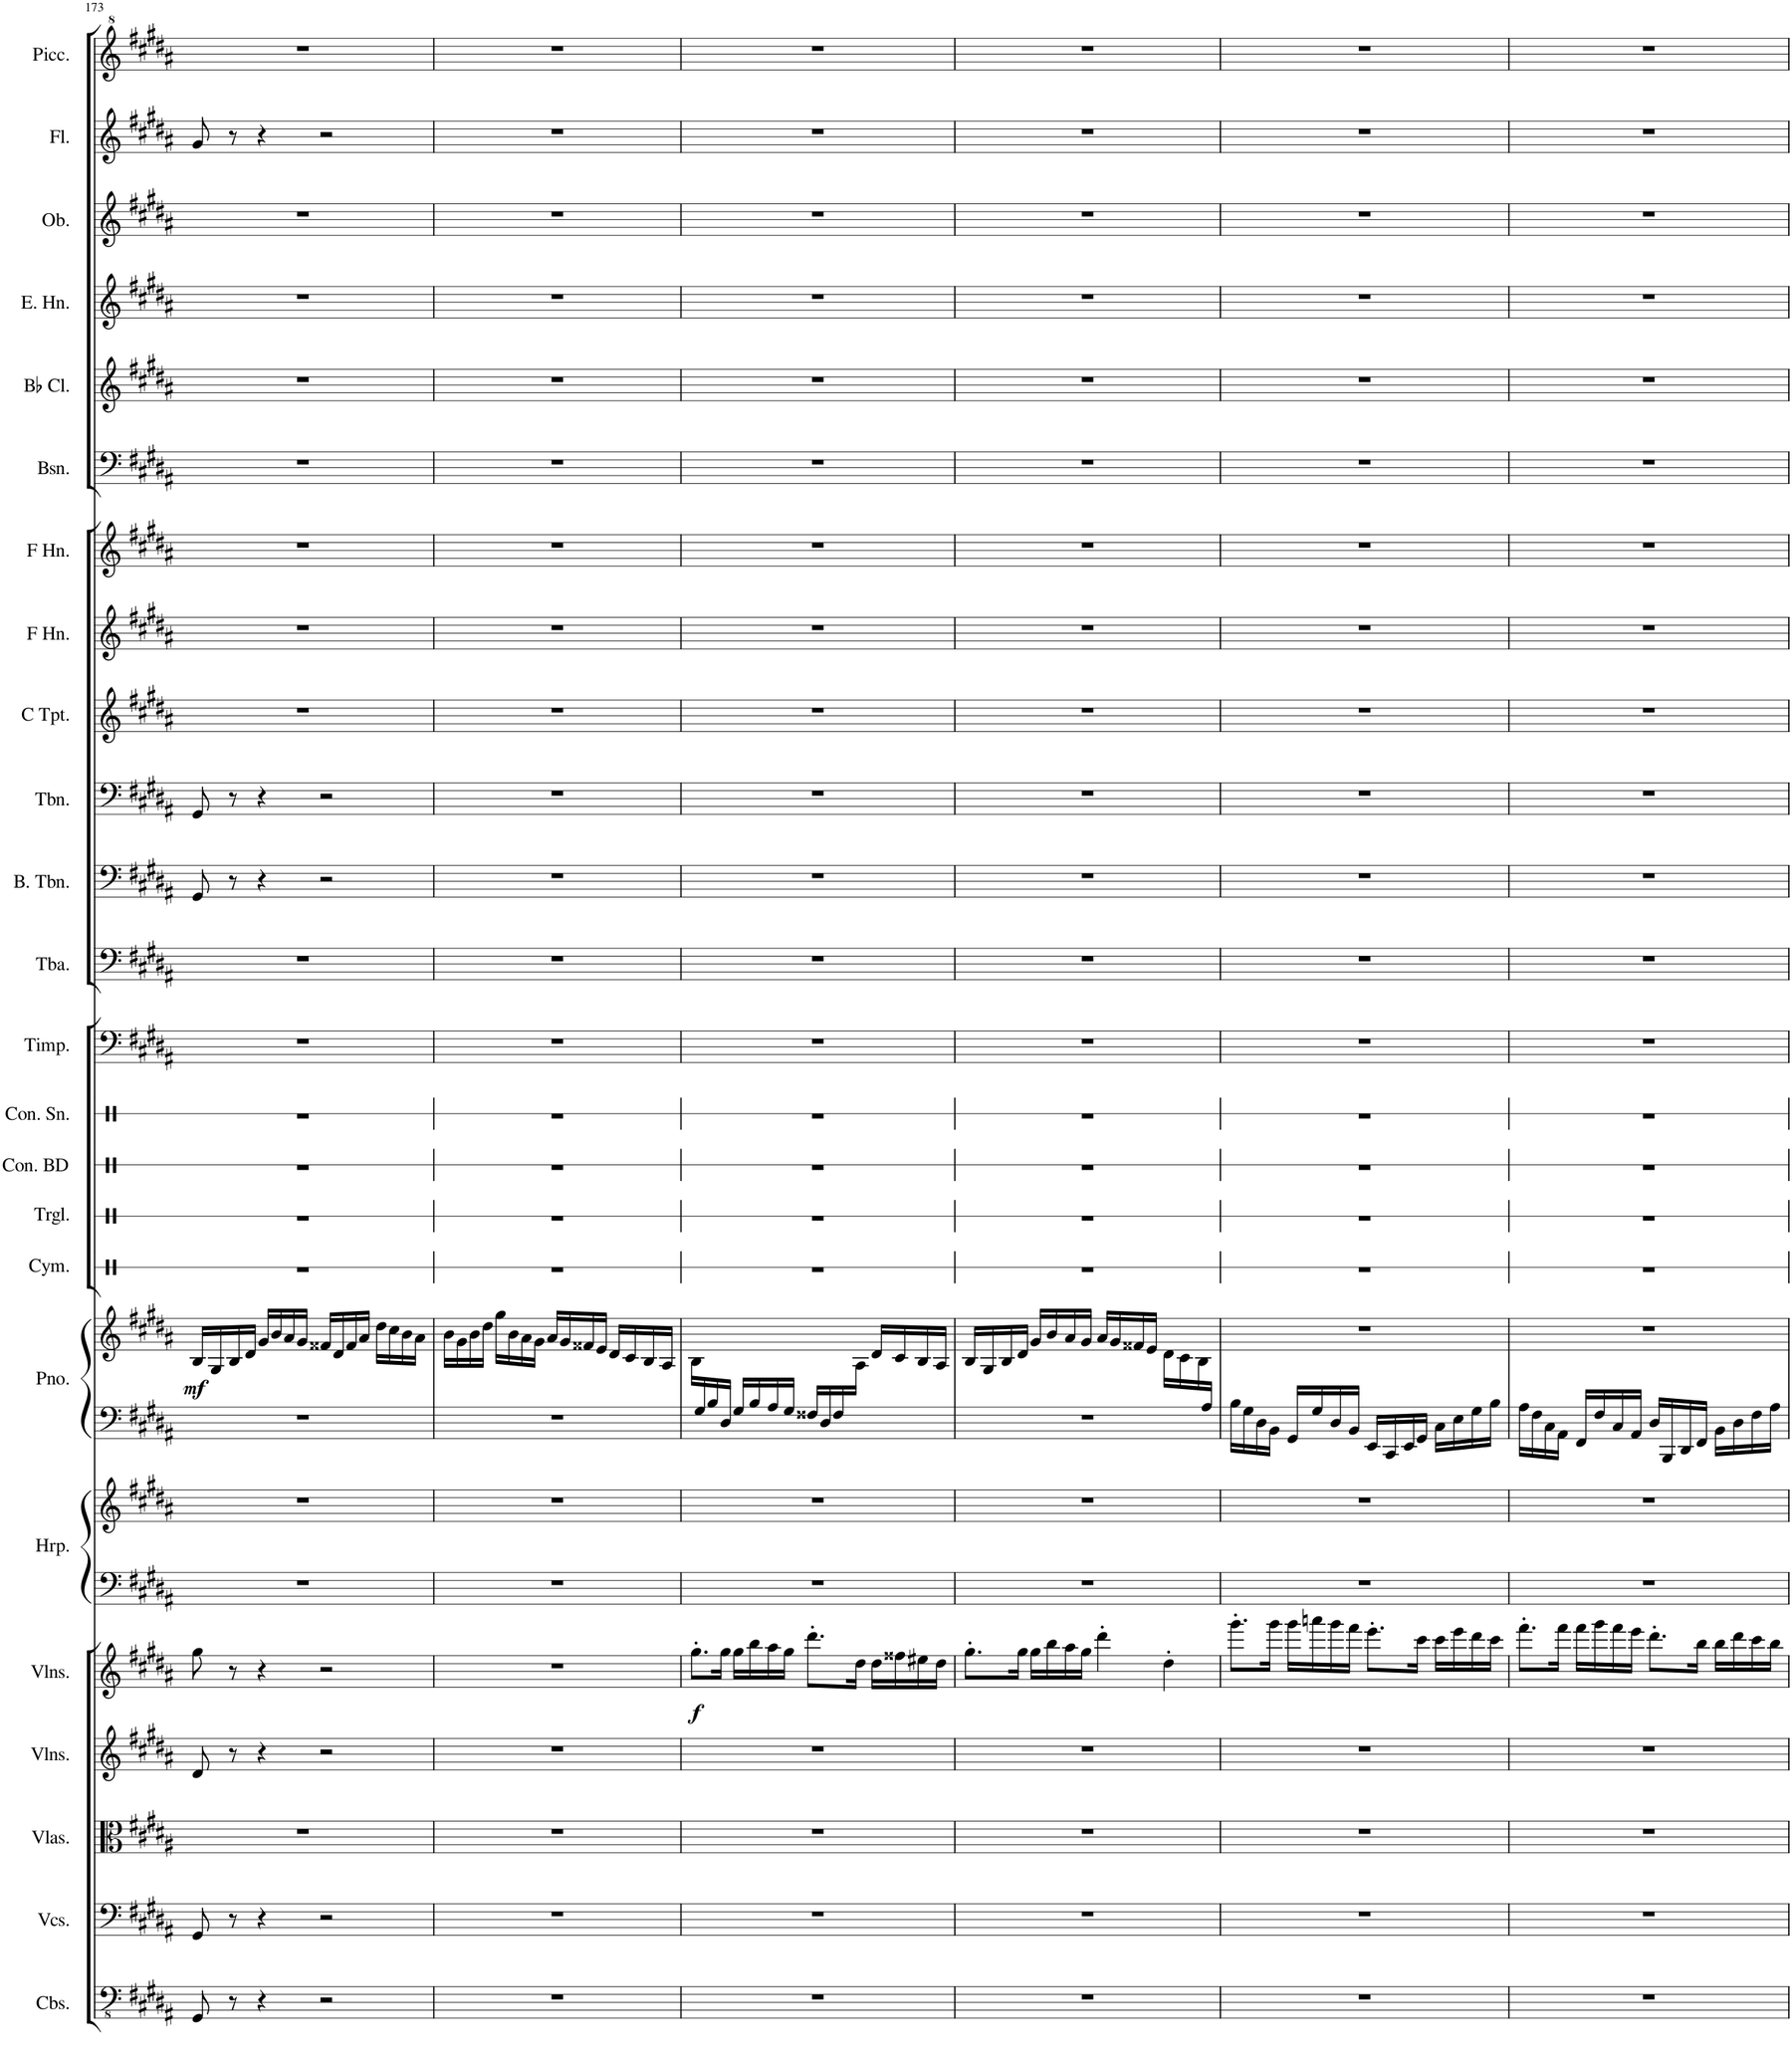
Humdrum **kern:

**kern	**kern	**kern	**kern	**kern	**dynam	**kern	**kern	**kern	**kern	**dynam	**kern	**kern	**kern	**kern	**kern	**kern	**kern	**kern	**kern	**kern	**kern	**kern	**kern	**kern	**kern	**kern	**kern
*part24	*part23	*part22	*part21	*part20	*part20	*part19	*part19	*part18	*part18	*part18	*part17	*part16	*part15	*part14	*part13	*part12	*part11	*part10	*part9	*part8	*part7	*part6	*part5	*part4	*part3	*part2	*part1
*staff26	*staff25	*staff24	*staff23	*staff22	*staff22	*staff21	*staff20	*staff19	*staff18	*staff18/19	*staff17	*staff16	*staff15	*staff14	*staff13	*staff12	*staff11	*staff10	*staff9	*staff8	*staff7	*staff6	*staff5	*staff4	*staff3	*staff2	*staff1
*I"Contrabasses	*I"Violoncellos	*I"Violas	*I"Violins	*I"Violins	*	*I"Harp	*	*I"Piano	*	*	*I"Cymbal	*I"Triangle	*I"Concert Bass Drum	*I"Concert Snare Drum	*I"Timpani	*I"Tuba	*I"Bass Trombone	*I"Trombone	*I"C Trumpet	*I"Horn in F	*I"Horn in F	*I"Bassoon	*I"Bb Clarinet	*I"English Horn	*I"Oboe	*I"Flute	*I"Piccolo
*I'Cbs.	*I'Vcs.	*I'Vlas.	*I'Vlns.	*I'Vlns.	*	*I'Hrp.	*	*I'Pno.	*	*	*I'Cym.	*I'Trgl.	*I'Con. BD	*I'Con. Sn.	*I'Timp.	*I'Tba.	*I'B. Tbn.	*I'Tbn.	*I'C Tpt.	*	*	*I'Bsn.	*I'Bb Cl.	*I'E. Hn.	*I'Ob.	*I'Fl.	*I'Picc.
!!LO:PB:g=z
*clefFv4	*clefF4	*clefC3	*clefG2	*clefG2	*	*clefF4	*clefG2	*clefF4	*clefG2	*	*clefX	*clefX	*clefX	*clefX	*clefF4	*clefF4	*clefF4	*clefF4	*clefG2	*clefG2	*clefG2	*clefF4	*clefG2	*clefG2	*clefG2	*clefG2	*clefG^2
*	*	*	*	*	*	*	*	*	*	*	*	*	*	*	*	*	*	*	*	*ITrd4c7	*ITrd4c7	*	*ITrd1c2	*	*	*	*ITrd-7c-12
*k[f#c#g#d#a#]	*k[f#c#g#d#a#]	*k[f#c#g#d#a#]	*k[f#c#g#d#a#]	*k[f#c#g#d#a#]	*	*k[f#c#g#d#a#]	*k[f#c#g#d#a#]	*k[f#c#g#d#a#]	*k[f#c#g#d#a#]	*	*k[]	*k[]	*k[]	*k[]	*k[f#c#g#d#a#]	*k[f#c#g#d#a#]	*k[f#c#g#d#a#]	*k[f#c#g#d#a#]	*k[f#c#g#d#a#]	*k[f#c#g#d#a#]	*k[f#c#g#d#a#]	*k[f#c#g#d#a#]	*k[f#c#g#d#a#]	*k[f#c#g#d#a#]	*k[f#c#g#d#a#]	*k[f#c#g#d#a#]	*k[f#c#g#d#a#]
*M4/4	*M4/4	*M4/4	*M4/4	*M4/4	*	*M4/4	*M4/4	*M4/4	*M4/4	*	*M4/4	*M4/4	*M4/4	*M4/4	*M4/4	*M4/4	*M4/4	*M4/4	*M4/4	*M4/4	*M4/4	*M4/4	*M4/4	*M4/4	*M4/4	*M4/4	*M4/4
=173	=173	=173	=173	=173	=173	=173	=173	=173	=173	=173	=173	=173	=173	=173	=173	=173	=173	=173	=173	=173	=173	=173	=173	=173	=173	=173	=173
!	!	!	!	!	!	!	!	!	!	!LO:DY:b	!	!	!	!	!	!	!	!	!	!	!	!	!	!	!	!	!
8GGG#/	8GG#/	1r	8d#/	8gg#\	.	1r	1r	1r	16B/LL	mf	1r	1r	1r	1r	1r	1r	8GG#/	8GG#/	1r	1r	1r	1r	1r	1r	1r	8g#/	1r
.	.	.	.	.	.	.	.	.	16G#/	.	.	.	.	.	.	.	.	.	.	.	.	.	.	.	.	.	.
8r	8r	.	8r	8r	.	.	.	.	16B/	.	.	.	.	.	.	.	8r	8r	.	.	.	.	.	.	.	8r	.
.	.	.	.	.	.	.	.	.	16d#/JJ	.	.	.	.	.	.	.	.	.	.	.	.	.	.	.	.	.	.
4r	4r	.	4r	4r	.	.	.	.	16g#/LL	.	.	.	.	.	.	.	4r	4r	.	.	.	.	.	.	.	4r	.
.	.	.	.	.	.	.	.	.	16b/	.	.	.	.	.	.	.	.	.	.	.	.	.	.	.	.	.	.
.	.	.	.	.	.	.	.	.	16a#/	.	.	.	.	.	.	.	.	.	.	.	.	.	.	.	.	.	.
.	.	.	.	.	.	.	.	.	16g#/JJ	.	.	.	.	.	.	.	.	.	.	.	.	.	.	.	.	.	.
2r	2r	.	2r	2r	.	.	.	.	16f##X/LL	.	.	.	.	.	.	.	2r	2r	.	.	.	.	.	.	.	2r	.
.	.	.	.	.	.	.	.	.	16d#/	.	.	.	.	.	.	.	.	.	.	.	.	.	.	.	.	.	.
.	.	.	.	.	.	.	.	.	16f##/	.	.	.	.	.	.	.	.	.	.	.	.	.	.	.	.	.	.
.	.	.	.	.	.	.	.	.	16a#/JJ	.	.	.	.	.	.	.	.	.	.	.	.	.	.	.	.	.	.
.	.	.	.	.	.	.	.	.	16dd#\LL	.	.	.	.	.	.	.	.	.	.	.	.	.	.	.	.	.	.
.	.	.	.	.	.	.	.	.	16cc#\	.	.	.	.	.	.	.	.	.	.	.	.	.	.	.	.	.	.
.	.	.	.	.	.	.	.	.	16b\	.	.	.	.	.	.	.	.	.	.	.	.	.	.	.	.	.	.
.	.	.	.	.	.	.	.	.	16a#\JJ	.	.	.	.	.	.	.	.	.	.	.	.	.	.	.	.	.	.
=174	=174	=174	=174	=174	=174	=174	=174	=174	=174	=174	=174	=174	=174	=174	=174	=174	=174	=174	=174	=174	=174	=174	=174	=174	=174	=174	=174
1r	1r	1r	1r	1r	.	1r	1r	1r	16b\LL	.	1r	1r	1r	1r	1r	1r	1r	1r	1r	1r	1r	1r	1r	1r	1r	1r	1r
.	.	.	.	.	.	.	.	.	16g#\	.	.	.	.	.	.	.	.	.	.	.	.	.	.	.	.	.	.
.	.	.	.	.	.	.	.	.	16b\	.	.	.	.	.	.	.	.	.	.	.	.	.	.	.	.	.	.
.	.	.	.	.	.	.	.	.	16dd#\JJ	.	.	.	.	.	.	.	.	.	.	.	.	.	.	.	.	.	.
.	.	.	.	.	.	.	.	.	16gg#\LL	.	.	.	.	.	.	.	.	.	.	.	.	.	.	.	.	.	.
.	.	.	.	.	.	.	.	.	16b\	.	.	.	.	.	.	.	.	.	.	.	.	.	.	.	.	.	.
.	.	.	.	.	.	.	.	.	16a#\	.	.	.	.	.	.	.	.	.	.	.	.	.	.	.	.	.	.
.	.	.	.	.	.	.	.	.	16g#\JJ	.	.	.	.	.	.	.	.	.	.	.	.	.	.	.	.	.	.
.	.	.	.	.	.	.	.	.	16a#/LL	.	.	.	.	.	.	.	.	.	.	.	.	.	.	.	.	.	.
.	.	.	.	.	.	.	.	.	16g#/	.	.	.	.	.	.	.	.	.	.	.	.	.	.	.	.	.	.
.	.	.	.	.	.	.	.	.	16f##X/	.	.	.	.	.	.	.	.	.	.	.	.	.	.	.	.	.	.
.	.	.	.	.	.	.	.	.	16e/JJ	.	.	.	.	.	.	.	.	.	.	.	.	.	.	.	.	.	.
.	.	.	.	.	.	.	.	.	16d#/LL	.	.	.	.	.	.	.	.	.	.	.	.	.	.	.	.	.	.
.	.	.	.	.	.	.	.	.	16c#/	.	.	.	.	.	.	.	.	.	.	.	.	.	.	.	.	.	.
.	.	.	.	.	.	.	.	.	16B/	.	.	.	.	.	.	.	.	.	.	.	.	.	.	.	.	.	.
.	.	.	.	.	.	.	.	.	16A#/JJ	.	.	.	.	.	.	.	.	.	.	.	.	.	.	.	.	.	.
=175	=175	=175	=175	=175	=175	=175	=175	=175	=175	=175	=175	=175	=175	=175	=175	=175	=175	=175	=175	=175	=175	=175	=175	=175	=175	=175	=175
*	*	*	*	*	*	*	*	*^	*	*	*	*	*	*	*	*	*	*	*	*	*	*	*	*	*	*	*
!	!	!	!	!	!LO:DY:b	!	!	!	!	!	!	!	!	!	!	!	!	!	!	!	!	!	!	!	!	!	!	!
1r	1r	1r	1r	8.gg#'\L	f	1r	1r	16ryy	1ryy	16B\LL	.	1r	1r	1r	1r	1r	1r	1r	1r	1r	1r	1r	1r	1r	1r	1r	1r	1r
.	.	.	.	.	.	.	.	16G#/	.	8ryy	.	.	.	.	.	.	.	.	.	.	.	.	.	.	.	.	.	.
.	.	.	.	.	.	.	.	16B/	.	.	.	.	.	.	.	.	.	.	.	.	.	.	.	.	.	.	.	.
.	.	.	.	16gg#\Jk	.	.	.	16D#/JJ	.	.	.	.	.	.	.	.	.	.	.	.	.	.	.	.	.	.	.	.
.	.	.	.	16gg#\LL	.	.	.	16G#/LL	.	.	.	.	.	.	.	.	.	.	.	.	.	.	.	.	.	.	.	.
.	.	.	.	16bb\	.	.	.	16B/	.	.	.	.	.	.	.	.	.	.	.	.	.	.	.	.	.	.	.	.
.	.	.	.	16aa#\	.	.	.	16A#/	.	.	.	.	.	.	.	.	.	.	.	.	.	.	.	.	.	.	.	.
.	.	.	.	16gg#\JJ	.	.	.	16G#/JJ	.	.	.	.	.	.	.	.	.	.	.	.	.	.	.	.	.	.	.	.
.	.	.	.	8.ddd#'\L	.	.	.	16F##X/LL	.	.	.	.	.	.	.	.	.	.	.	.	.	.	.	.	.	.	.	.
.	.	.	.	.	.	.	.	16D#/	.	.	.	.	.	.	.	.	.	.	.	.	.	.	.	.	.	.	.	.
.	.	.	.	.	.	.	.	16F##/	.	.	.	.	.	.	.	.	.	.	.	.	.	.	.	.	.	.	.	.
.	.	.	.	16dd#\Jk	.	.	.	4ryy	.	16A#\JJ	.	.	.	.	.	.	.	.	.	.	.	.	.	.	.	.	.	.
.	.	.	.	16dd#\LL	.	.	.	.	.	16d#/LL	.	.	.	.	.	.	.	.	.	.	.	.	.	.	.	.	.	.
.	.	.	.	16ff##X\	.	.	.	.	.	16c#/	.	.	.	.	.	.	.	.	.	.	.	.	.	.	.	.	.	.
.	.	.	.	16ee#X\	.	.	.	.	.	16B/	.	.	.	.	.	.	.	.	.	.	.	.	.	.	.	.	.	.
.	.	.	.	16dd#\JJ	.	.	.	16ryy	.	16A#/JJ	.	.	.	.	.	.	.	.	.	.	.	.	.	.	.	.	.	.
=176	=176	=176	=176	=176	=176	=176	=176	=176	=176	=176	=176	=176	=176	=176	=176	=176	=176	=176	=176	=176	=176	=176	=176	=176	=176	=176	=176	=176
1r	1r	1r	1r	8.gg#'\L	.	1r	1r	2...ryy	1r	16B/LL	.	1r	1r	1r	1r	1r	1r	1r	1r	1r	1r	1r	1r	1r	1r	1r	1r	1r
.	.	.	.	.	.	.	.	.	.	16G#/	.	.	.	.	.	.	.	.	.	.	.	.	.	.	.	.	.	.
.	.	.	.	.	.	.	.	.	.	16B/	.	.	.	.	.	.	.	.	.	.	.	.	.	.	.	.	.	.
.	.	.	.	16gg#\Jk	.	.	.	.	.	16d#/JJ	.	.	.	.	.	.	.	.	.	.	.	.	.	.	.	.	.	.
.	.	.	.	16gg#\LL	.	.	.	.	.	16g#/LL	.	.	.	.	.	.	.	.	.	.	.	.	.	.	.	.	.	.
.	.	.	.	16bb\	.	.	.	.	.	16b/	.	.	.	.	.	.	.	.	.	.	.	.	.	.	.	.	.	.
.	.	.	.	16aa#\	.	.	.	.	.	16a#/	.	.	.	.	.	.	.	.	.	.	.	.	.	.	.	.	.	.
.	.	.	.	16gg#\JJ	.	.	.	.	.	16g#/JJ	.	.	.	.	.	.	.	.	.	.	.	.	.	.	.	.	.	.
.	.	.	.	4ddd#'\	.	.	.	.	.	16a#/LL	.	.	.	.	.	.	.	.	.	.	.	.	.	.	.	.	.	.
.	.	.	.	.	.	.	.	.	.	16g#/	.	.	.	.	.	.	.	.	.	.	.	.	.	.	.	.	.	.
.	.	.	.	.	.	.	.	.	.	16f##X/	.	.	.	.	.	.	.	.	.	.	.	.	.	.	.	.	.	.
.	.	.	.	.	.	.	.	.	.	16e/JJ	.	.	.	.	.	.	.	.	.	.	.	.	.	.	.	.	.	.
.	.	.	.	4dd#'\	.	.	.	.	.	16d#\LL	.	.	.	.	.	.	.	.	.	.	.	.	.	.	.	.	.	.
.	.	.	.	.	.	.	.	.	.	16c#\	.	.	.	.	.	.	.	.	.	.	.	.	.	.	.	.	.	.
.	.	.	.	.	.	.	.	.	.	16B\	.	.	.	.	.	.	.	.	.	.	.	.	.	.	.	.	.	.
.	.	.	.	.	.	.	.	16A#/JJ	.	16ryy	.	.	.	.	.	.	.	.	.	.	.	.	.	.	.	.	.	.
*	*	*	*	*	*	*	*	*v	*v	*	*	*	*	*	*	*	*	*	*	*	*	*	*	*	*	*	*	*
=177	=177	=177	=177	=177	=177	=177	=177	=177	=177	=177	=177	=177	=177	=177	=177	=177	=177	=177	=177	=177	=177	=177	=177	=177	=177	=177	=177
1r	1r	1r	1r	8.ggg#'\L	.	1r	1r	16B\LL	1r	.	1r	1r	1r	1r	1r	1r	1r	1r	1r	1r	1r	1r	1r	1r	1r	1r	1r
.	.	.	.	.	.	.	.	16G#\	.	.	.	.	.	.	.	.	.	.	.	.	.	.	.	.	.	.	.
.	.	.	.	.	.	.	.	16D#\	.	.	.	.	.	.	.	.	.	.	.	.	.	.	.	.	.	.	.
.	.	.	.	16ggg#\Jk	.	.	.	16BB\JJ	.	.	.	.	.	.	.	.	.	.	.	.	.	.	.	.	.	.	.
.	.	.	.	16ggg#\LL	.	.	.	16GG#/LL	.	.	.	.	.	.	.	.	.	.	.	.	.	.	.	.	.	.	.
.	.	.	.	16aaan\	.	.	.	16G#/	.	.	.	.	.	.	.	.	.	.	.	.	.	.	.	.	.	.	.
.	.	.	.	16ggg#\	.	.	.	16D#/	.	.	.	.	.	.	.	.	.	.	.	.	.	.	.	.	.	.	.
.	.	.	.	16fff#\JJ	.	.	.	16BB/JJ	.	.	.	.	.	.	.	.	.	.	.	.	.	.	.	.	.	.	.
.	.	.	.	8.eee'\L	.	.	.	16EE/LL	.	.	.	.	.	.	.	.	.	.	.	.	.	.	.	.	.	.	.
.	.	.	.	.	.	.	.	16CC#/	.	.	.	.	.	.	.	.	.	.	.	.	.	.	.	.	.	.	.
.	.	.	.	.	.	.	.	16EE/	.	.	.	.	.	.	.	.	.	.	.	.	.	.	.	.	.	.	.
.	.	.	.	16ccc#\Jk	.	.	.	16GG#/JJ	.	.	.	.	.	.	.	.	.	.	.	.	.	.	.	.	.	.	.
.	.	.	.	16ccc#\LL	.	.	.	16C#\LL	.	.	.	.	.	.	.	.	.	.	.	.	.	.	.	.	.	.	.
.	.	.	.	16eee\	.	.	.	16E\	.	.	.	.	.	.	.	.	.	.	.	.	.	.	.	.	.	.	.
.	.	.	.	16ddd#\	.	.	.	16G#\	.	.	.	.	.	.	.	.	.	.	.	.	.	.	.	.	.	.	.
.	.	.	.	16ccc#\JJ	.	.	.	16B\JJ	.	.	.	.	.	.	.	.	.	.	.	.	.	.	.	.	.	.	.
=178	=178	=178	=178	=178	=178	=178	=178	=178	=178	=178	=178	=178	=178	=178	=178	=178	=178	=178	=178	=178	=178	=178	=178	=178	=178	=178	=178
1r	1r	1r	1r	8.fff#'\L	.	1r	1r	16A#\LL	1r	.	1r	1r	1r	1r	1r	1r	1r	1r	1r	1r	1r	1r	1r	1r	1r	1r	1r
.	.	.	.	.	.	.	.	16F#\	.	.	.	.	.	.	.	.	.	.	.	.	.	.	.	.	.	.	.
.	.	.	.	.	.	.	.	16C#\	.	.	.	.	.	.	.	.	.	.	.	.	.	.	.	.	.	.	.
.	.	.	.	16fff#\Jk	.	.	.	16AA#\JJ	.	.	.	.	.	.	.	.	.	.	.	.	.	.	.	.	.	.	.
.	.	.	.	16fff#\LL	.	.	.	16FF#/LL	.	.	.	.	.	.	.	.	.	.	.	.	.	.	.	.	.	.	.
.	.	.	.	16ggg#\	.	.	.	16F#/	.	.	.	.	.	.	.	.	.	.	.	.	.	.	.	.	.	.	.
.	.	.	.	16fff#\	.	.	.	16C#/	.	.	.	.	.	.	.	.	.	.	.	.	.	.	.	.	.	.	.
.	.	.	.	16eee\JJ	.	.	.	16AA#/JJ	.	.	.	.	.	.	.	.	.	.	.	.	.	.	.	.	.	.	.
.	.	.	.	8.ddd#'\L	.	.	.	16D#/LL	.	.	.	.	.	.	.	.	.	.	.	.	.	.	.	.	.	.	.
.	.	.	.	.	.	.	.	16BBB/	.	.	.	.	.	.	.	.	.	.	.	.	.	.	.	.	.	.	.
.	.	.	.	.	.	.	.	16DD#/	.	.	.	.	.	.	.	.	.	.	.	.	.	.	.	.	.	.	.
.	.	.	.	16bb\Jk	.	.	.	16FF#/JJ	.	.	.	.	.	.	.	.	.	.	.	.	.	.	.	.	.	.	.
.	.	.	.	16bb\LL	.	.	.	16BB\LL	.	.	.	.	.	.	.	.	.	.	.	.	.	.	.	.	.	.	.
.	.	.	.	16ddd#\	.	.	.	16D#\	.	.	.	.	.	.	.	.	.	.	.	.	.	.	.	.	.	.	.
.	.	.	.	16ccc#\	.	.	.	16F#\	.	.	.	.	.	.	.	.	.	.	.	.	.	.	.	.	.	.	.
.	.	.	.	16bb\JJ	.	.	.	16A#\JJ	.	.	.	.	.	.	.	.	.	.	.	.	.	.	.	.	.	.	.
=	=	=	=	=	=	=	=	=	=	=	=	=	=	=	=	=	=	=	=	=	=	=	=	=	=	=	=
*-	*-	*-	*-	*-	*-	*-	*-	*-	*-	*-	*-	*-	*-	*-	*-	*-	*-	*-	*-	*-	*-	*-	*-	*-	*-	*-	*-
